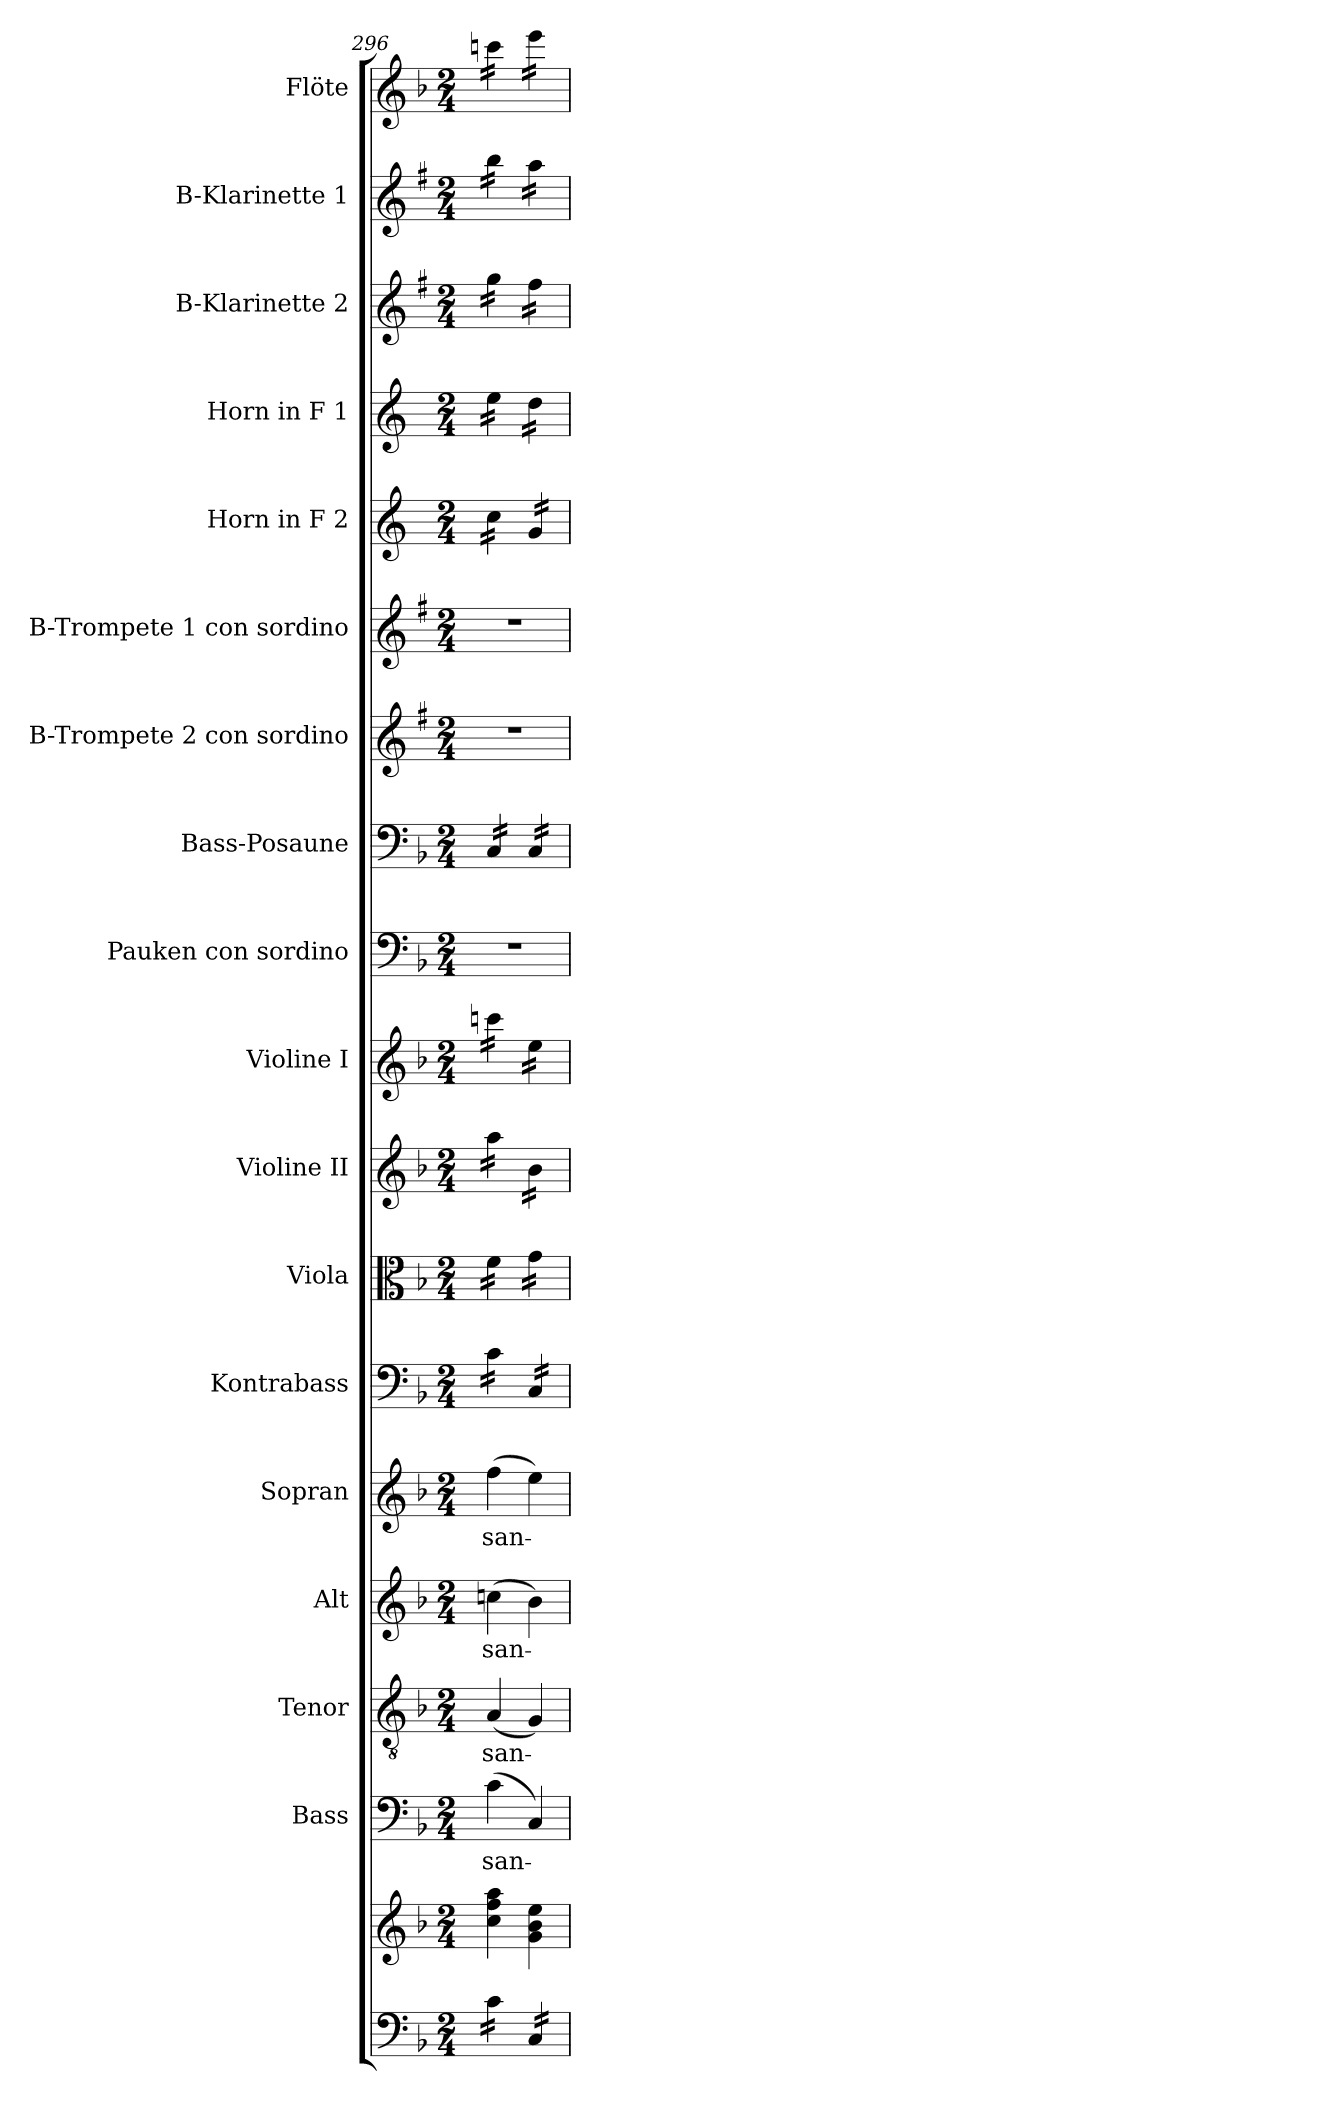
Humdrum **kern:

**kern	**kern	**kern	**text	**kern	**text	**kern	**text	**kern	**text	**kern	**kern	**kern	**kern	**kern	**kern	**kern	**kern	**kern	**kern	**kern	**kern	**kern
*part18	*part18	*part17	*part17	*part16	*part16	*part15	*part15	*part14	*part14	*part13	*part12	*part11	*part10	*part9	*part8	*part7	*part6	*part5	*part4	*part3	*part2	*part1
*staff19	*staff18	*staff17	*staff17	*staff16	*staff16	*staff15	*staff15	*staff14	*staff14	*staff13	*staff12	*staff11	*staff10	*staff9	*staff8	*staff7	*staff6	*staff5	*staff4	*staff3	*staff2	*staff1
*	*	*I"Bass	*	*I"Tenor	*	*I"Alt	*	*I"Sopran	*	*I"Kontrabass	*I"Viola	*I"Violine II	*I"Violine I	*I"Pauken con sordino	*I"Bass-Posaune	*I"B-Trompete 2 con sordino	*I"B-Trompete 1 con sordino	*I"Horn in F 2	*I"Horn in F 1	*I"B-Klarinette 2	*I"B-Klarinette 1	*I"Flöte
*	*	*I'B.	*	*I'T.	*	*I'A.	*	*I'S.	*	*I'Kb.	*I'Vla.	*I'Vl. II	*I'Vl. I	*I'Pk.	*I'B. Pos.	*I'B Trp. 2	*I'B Trp. 1	*	*	*I'B Kl. 2	*I'B Kl. 1	*I'Fl.
*clefF4	*clefG2	*clefF4	*	*clefGv2	*	*clefG2	*	*clefG2	*	*clefF4	*clefC3	*clefG2	*clefG2	*clefF4	*clefF4	*clefG2	*clefG2	*clefG2	*clefG2	*clefG2	*clefG2	*clefG2
*	*	*	*	*	*	*	*	*	*	*ITrd7c12	*	*	*	*	*	*ITrd1c2	*ITrd1c2	*ITrd4c7	*ITrd4c7	*ITrd1c2	*ITrd1c2	*
*k[b-]	*k[b-]	*k[b-]	*	*k[b-]	*	*k[b-]	*	*k[b-]	*	*k[b-]	*k[b-]	*k[b-]	*k[b-]	*k[b-]	*k[b-]	*k[b-]	*k[b-]	*k[b-]	*k[b-]	*k[b-]	*k[b-]	*k[b-]
*F:	*F:	*F:	*	*F:	*	*F:	*	*F:	*	*F:	*F:	*F:	*F:	*F:	*F:	*F:	*F:	*F:	*F:	*F:	*F:	*F:
*M2/4	*M2/4	*M2/4	*	*M2/4	*	*M2/4	*	*M2/4	*	*M2/4	*M2/4	*M2/4	*M2/4	*M2/4	*M2/4	*M2/4	*M2/4	*M2/4	*M2/4	*M2/4	*M2/4	*M2/4
=296	=296	=296	=296	=296	=296	=296	=296	=296	=296	=296	=296	=296	=296	=296	=296	=296	=296	=296	=296	=296	=296	=296
!	!	!	!LO:LY:b	!	!LO:LY:b	!	!LO:LY:b	!	!LO:LY:b	!	!	!	!	!	!	!	!	!	!	!	!	!
*tremolo	*	*	*	*	*	*	*	*	*	*	*	*	*	*	*	*	*	*	*	*	*	*
*	*	*	*	*	*	*	*	*	*	*tremolo	*	*	*	*	*	*	*	*	*	*	*	*
*	*	*	*	*	*	*	*	*	*	*	*tremolo	*	*	*	*	*	*	*	*	*	*	*
*	*	*	*	*	*	*	*	*	*	*	*	*tremolo	*	*	*	*	*	*	*	*	*	*
*	*	*	*	*	*	*	*	*	*	*	*	*	*tremolo	*	*	*	*	*	*	*	*	*
*	*	*	*	*	*	*	*	*	*	*	*	*	*	*	*tremolo	*	*	*	*	*	*	*
*	*	*	*	*	*	*	*	*	*	*	*	*	*	*	*	*	*	*tremolo	*	*	*	*
*	*	*	*	*	*	*	*	*	*	*	*	*	*	*	*	*	*	*	*tremolo	*	*	*
*	*	*	*	*	*	*	*	*	*	*	*	*	*	*	*	*	*	*	*	*tremolo	*	*
*	*	*	*	*	*	*	*	*	*	*	*	*	*	*	*	*	*	*	*	*	*tremolo	*
*	*	*	*	*	*	*	*	*	*	*	*	*	*	*	*	*	*	*	*	*	*	*tremolo
16c\LL	4cc\ 4ff\ 4aa\	(>4c\	-san-	(<4A/	-san-	(>4ccn\	-san-	(>4ff\	-san-	16C\LL	16f\LL	16aa\LL	16cccn\LL	2r	16C/LL	2r	2r	16f\LL	16a\LL	16ff\LL	16aa\LL	16cccn\LL
16c\	.	.	.	.	.	.	.	.	.	16C\	16f\	16aa\	16cccn\	.	16C/	.	.	16f\	16a\	16ff\	16aa\	16cccn\
16c\	.	.	.	.	.	.	.	.	.	16C\	16f\	16aa\	16cccn\	.	16C/	.	.	16f\	16a\	16ff\	16aa\	16cccn\
16c\JJ	.	.	.	.	.	.	.	.	.	16C\JJ	16f\JJ	16aa\JJ	16cccn\JJ	.	16C/JJ	.	.	16f\JJ	16a\JJ	16ff\JJ	16aa\JJ	16cccn\JJ
16C/LL	4g\ 4b-\ 4ee\	4C/)	.	4G/)	.	4b-\)	.	4ee\)	.	16CC/LL	16g\LL	16b-\LL	16ee\LL	.	16C/LL	.	.	16c/LL	16g\LL	16ee\LL	16gg\LL	16eee\LL
16C/	.	.	.	.	.	.	.	.	.	16CC/	16g\	16b-\	16ee\	.	16C/	.	.	16c/	16g\	16ee\	16gg\	16eee\
16C/	.	.	.	.	.	.	.	.	.	16CC/	16g\	16b-\	16ee\	.	16C/	.	.	16c/	16g\	16ee\	16gg\	16eee\
16C/JJ	.	.	.	.	.	.	.	.	.	16CC/JJ	16g\JJ	16b-\JJ	16ee\JJ	.	16C/JJ	.	.	16c/JJ	16g\JJ	16ee\JJ	16gg\JJ	16eee\JJ
*	*	*	*	*	*	*	*	*	*	*	*	*	*	*	*	*	*	*	*	*	*	*Xtremolo
*	*	*	*	*	*	*	*	*	*	*	*	*	*	*	*	*	*	*	*	*	*Xtremolo	*
*	*	*	*	*	*	*	*	*	*	*	*	*	*	*	*	*	*	*	*	*Xtremolo	*	*
*	*	*	*	*	*	*	*	*	*	*	*	*	*	*	*	*	*	*	*Xtremolo	*	*	*
*	*	*	*	*	*	*	*	*	*	*	*	*	*	*	*	*	*	*Xtremolo	*	*	*	*
*	*	*	*	*	*	*	*	*	*	*	*	*	*	*	*Xtremolo	*	*	*	*	*	*	*
*	*	*	*	*	*	*	*	*	*	*	*	*	*Xtremolo	*	*	*	*	*	*	*	*	*
*	*	*	*	*	*	*	*	*	*	*	*	*Xtremolo	*	*	*	*	*	*	*	*	*	*
*	*	*	*	*	*	*	*	*	*	*	*Xtremolo	*	*	*	*	*	*	*	*	*	*	*
*	*	*	*	*	*	*	*	*	*	*Xtremolo	*	*	*	*	*	*	*	*	*	*	*	*
*Xtremolo	*	*	*	*	*	*	*	*	*	*	*	*	*	*	*	*	*	*	*	*	*	*
=	=	=	=	=	=	=	=	=	=	=	=	=	=	=	=	=	=	=	=	=	=	=
*-	*-	*-	*-	*-	*-	*-	*-	*-	*-	*-	*-	*-	*-	*-	*-	*-	*-	*-	*-	*-	*-	*-
